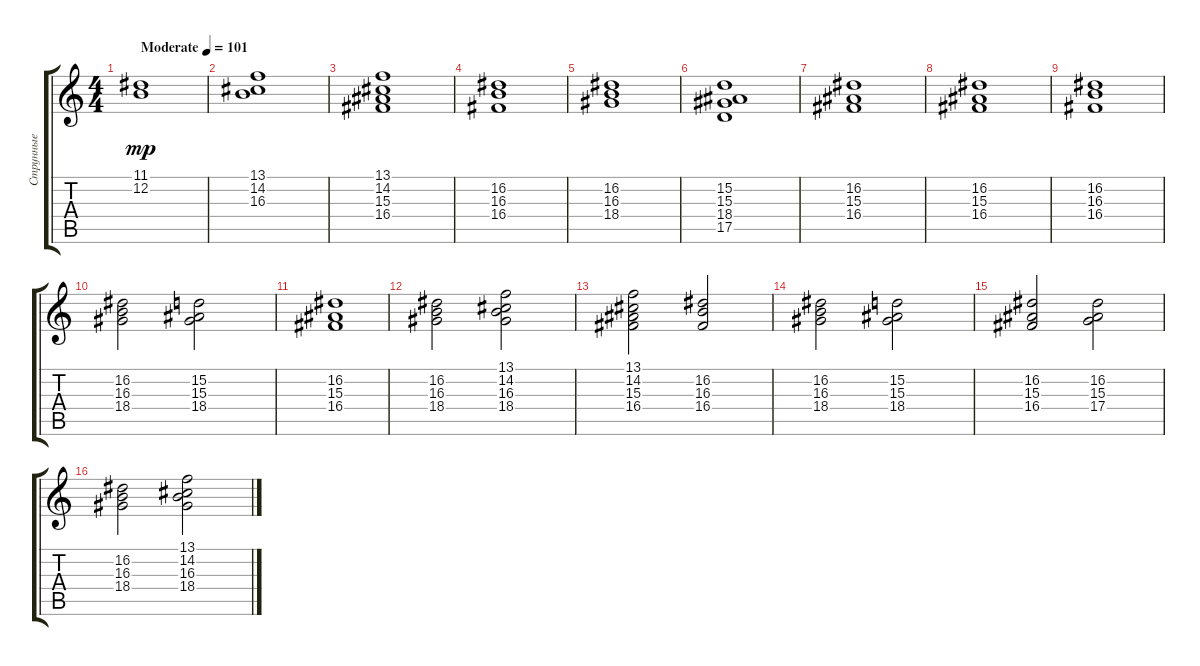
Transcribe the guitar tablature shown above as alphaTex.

\track ("Струнные" "Струнные") {instrument synthstrings1}
\staff {score tabs}
\tuning (E4 B3 G3 D3 A2 E2) {hide}
\ts (4 4)
\tempo (101 "Moderate")
\clef g2
\ks c
(11.1 12.2).1{dy mp instrument synthstrings1} |
(13.1 14.2 16.3).1 |
(13.1 14.2 15.3 16.4).1 |
(16.2 16.3 16.4).1 |
(16.2 16.3 18.4).1 |
(15.2 15.3 18.4 17.5).1 |
(16.2 15.3 16.4).1 |
(16.2 15.3 16.4).1 |
(16.2 16.3 16.4).1 |
(16.2 16.3 18.4).2 (15.2 15.3 18.4).2 |
(16.2 15.3 16.4).1 |
(16.2 16.3 18.4).2 (13.1 14.2 16.3 18.4).2 |
(13.1 14.2 15.3 16.4).2 (16.2 16.3 16.4).2 |
(16.2 16.3 18.4).2 (15.2 15.3 18.4).2 |
(16.2 15.3 16.4).2 (16.2 15.3 17.4).2 |
(16.2 16.3 18.4).2 (13.1 14.2 16.3 18.4).2
